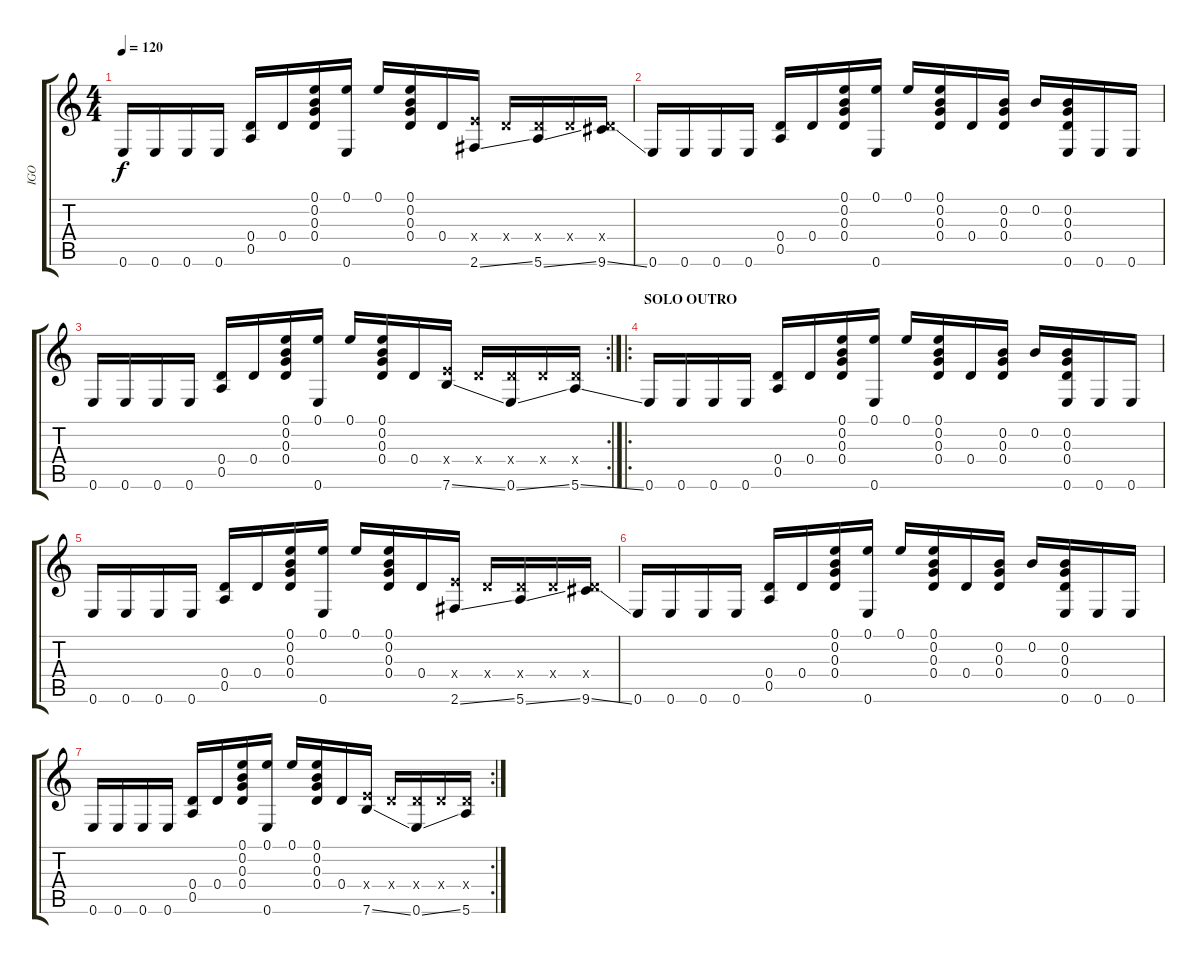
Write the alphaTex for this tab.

\track ("IGO" "IGO") {instrument electricguitarmuted}
\staff {score tabs}
\tuning (E4 B3 G3 D3 A2 E2) {hide}
\ts (4 4)
\tempo 120
\clef g2
\ks c
0.6.16{dy f} 0.6.16 0.6.16 0.6.16 (0.4 0.5).16 0.4.16 (0.1 0.2 0.3 0.4).16 (0.1 0.6).16 0.1.16 (0.1 0.2 0.3 0.4).16 0.4.16 (2.4{x} 2.6{ss}).16 0.4{x}.16 (0.4{x} 5.6{ss}).16 0.4{x}.16 (0.4{x} 9.6{ss}).16 |
0.6.16 0.6.16 0.6.16 0.6.16 (0.4 0.5).16 0.4.16 (0.1 0.2 0.3 0.4).16 (0.1 0.6).16 0.1.16 (0.1 0.2 0.3 0.4).16 0.4.16 (0.2 0.3 0.4).16 0.2.16 (0.2 0.3 0.4 0.6).16 0.6.16 0.6.16 |
\rc 2
0.6.16 0.6.16 0.6.16 0.6.16 (0.4 0.5).16 0.4.16 (0.1 0.2 0.3 0.4).16 (0.1 0.6).16 0.1.16 (0.1 0.2 0.3 0.4).16 0.4.16 (2.4{x} 7.6{ss}).16 0.4{x}.16 (0.4{x} 0.6{ss}).16 0.4{x}.16 (0.4{x} 5.6{ss}).16 |
\ro
\section ("" "SOLO OUTRO")
0.6.16 0.6.16 0.6.16 0.6.16 (0.4 0.5).16 0.4.16 (0.1 0.2 0.3 0.4).16 (0.1 0.6).16 0.1.16 (0.1 0.2 0.3 0.4).16 0.4.16 (0.2 0.3 0.4).16 0.2.16 (0.2 0.3 0.4 0.6).16 0.6.16 0.6.16 |
0.6.16 0.6.16 0.6.16 0.6.16 (0.4 0.5).16 0.4.16 (0.1 0.2 0.3 0.4).16 (0.1 0.6).16 0.1.16 (0.1 0.2 0.3 0.4).16 0.4.16 (2.4{x} 2.6{ss}).16 0.4{x}.16 (0.4{x} 5.6{ss}).16 0.4{x}.16 (0.4{x} 9.6{ss}).16 |
0.6.16 0.6.16 0.6.16 0.6.16 (0.4 0.5).16 0.4.16 (0.1 0.2 0.3 0.4).16 (0.1 0.6).16 0.1.16 (0.1 0.2 0.3 0.4).16 0.4.16 (0.2 0.3 0.4).16 0.2.16 (0.2 0.3 0.4 0.6).16 0.6.16 0.6.16 |
\rc 2
0.6.16 0.6.16 0.6.16 0.6.16 (0.4 0.5).16 0.4.16 (0.1 0.2 0.3 0.4).16 (0.1 0.6).16 0.1.16 (0.1 0.2 0.3 0.4).16 0.4.16 (2.4{x} 7.6{ss}).16 0.4{x}.16 (0.4{x} 0.6{ss}).16 0.4{x}.16 (0.4{x} 5.6).16
